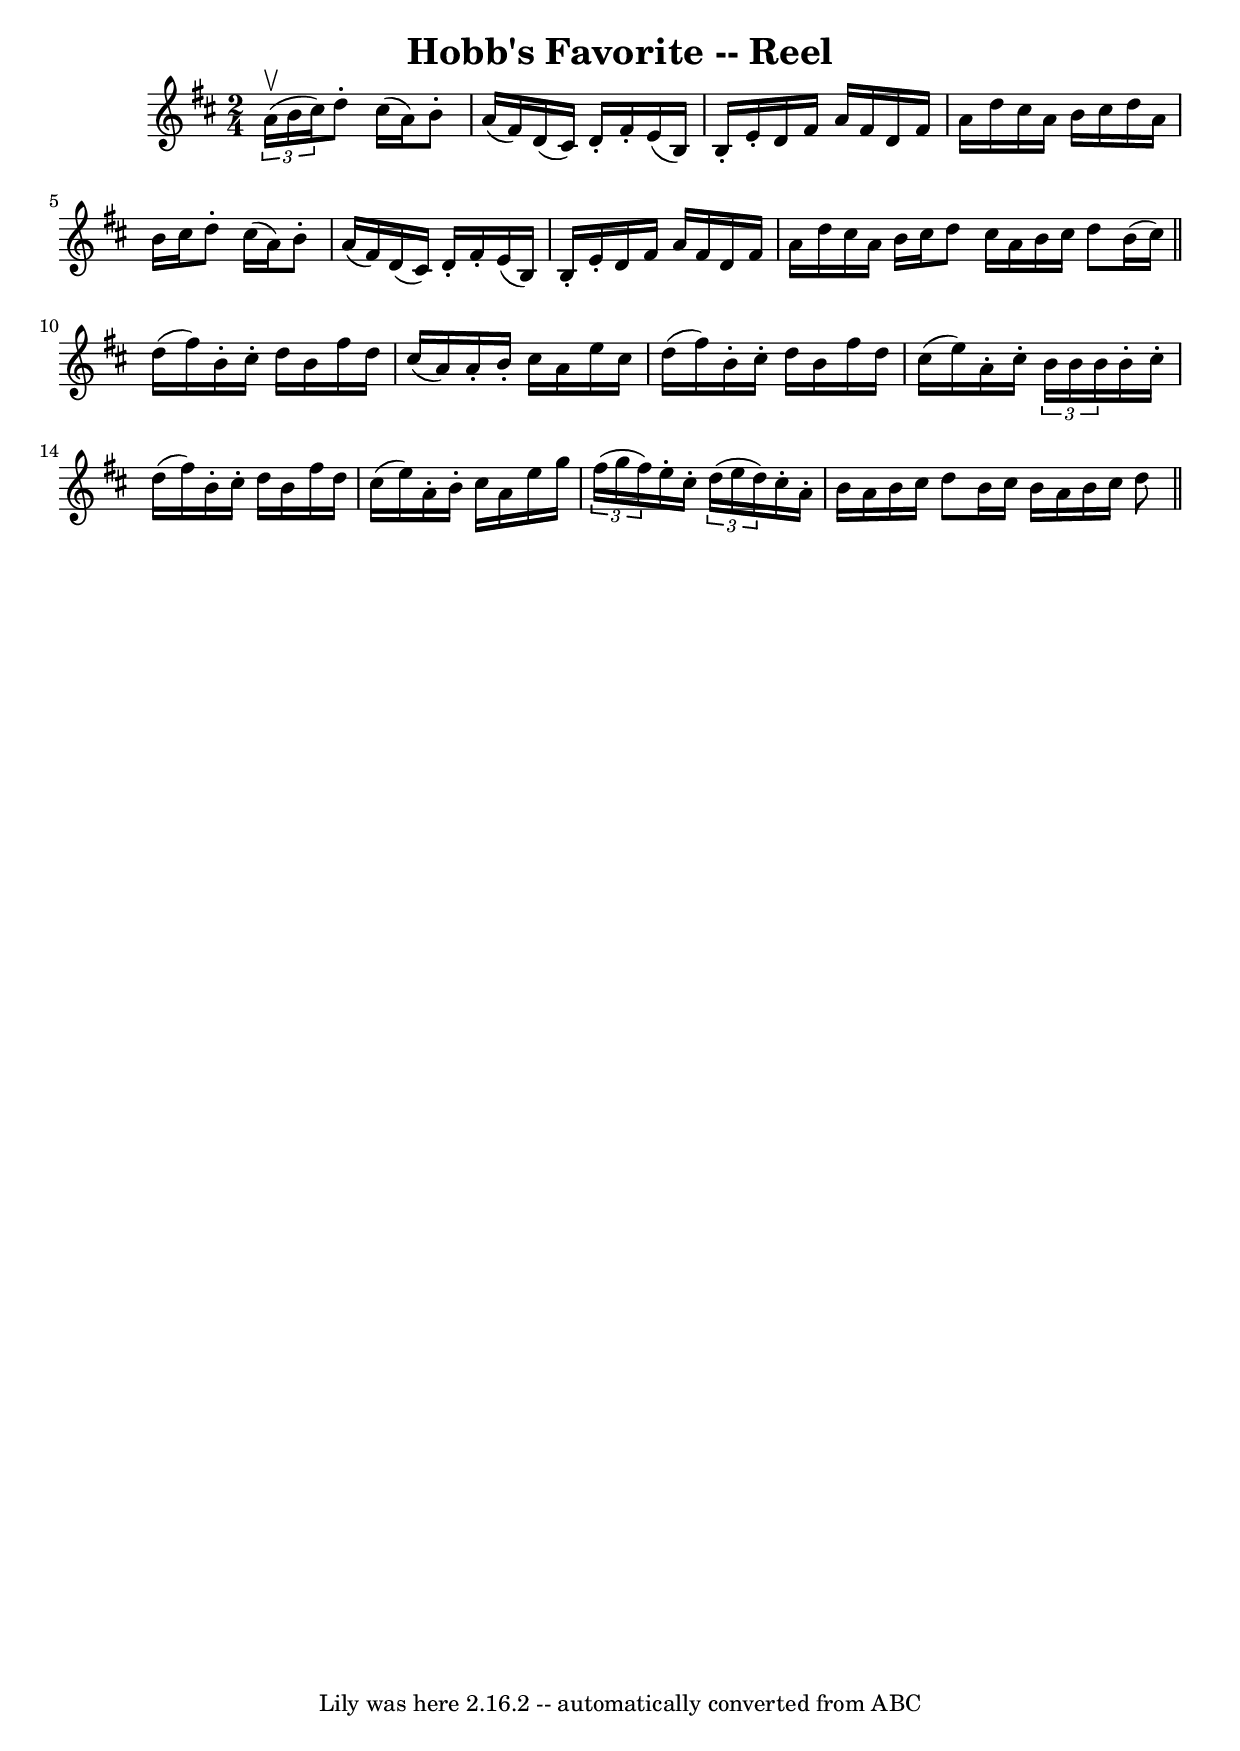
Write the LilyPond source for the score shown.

\version "2.16.2"
\include "Mammoth.ily"
\header {
  %% book = "Ryan's Mammoth Collection"
  crossRefNumber = "1"
  footnotes = ""
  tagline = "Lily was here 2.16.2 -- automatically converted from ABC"
  title = "Hobb's Favorite -- Reel"

}
voicedefault =  {


  \time 2/4 
  \key d \major
  \times 2/3 { a'16^\upbow(b'16 cis''16) 
	     } 
  |
  d''8 -. cis''16 (a'16) b'8 -. a'16 (fis'16) 
  |
  d'16 (cis'16) d'16 -. fis'16 -. e'16 (b16) b16 -. e'16 -. |
  d'16 fis'16 a'16 fis'16 d'16 fis'16    
  a'16 d''16  |
  cis''16 a'16 b'16 cis''16 d''16 a'16   
  b'16 cis''16  |
  d''8 -. cis''16 (a'16) b'8 -. a'16 (
  fis'16) |
  d'16 (cis'16) d'16 -. fis'16 -. e'16 (
  b16) b16 -. e'16 -. |
  d'16 fis'16 a'16 fis'16 d'16  
  fis'16 a'16 d''16  |
  cis''16 a'16 b'16 cis''16    
  d''8  \bar ":|" cis''16 a'16 b'16 cis''16 d''8 b'16 (
  cis''16) \bar "||" d''16 (fis''16) b'16 -. cis''16 -. d''16  
  b'16 fis''16 d''16  |
  cis''16 (a'16) a'16 -. b'16 -. 
  cis''16 a'16 e''16 cis''16  |
  d''16 (fis''16) b'16 -. cis''16 -. d''16 b'16 fis''16 d''16  |
  cis''16 (
  e''16) a'16 -. cis''16 -.   \times 2/3 { b'16 b'16 b'16  
					 }   
  b'16 -. cis''16 -. |
  d''16 (fis''16) b'16 -. cis''16 -.  
  d''16 b'16 fis''16 d''16  |
  cis''16 (e''16) a'16 -.  
  b'16 -. cis''16 a'16 e''16 g''16  |
  \times 2/3 { fis''16 
	       (g''16 fis''16) 
	     } e''16 -. cis''16 -.   \times 2/3 { d''16 (
						  e''16 d''16) 
						} cis''16 -. a'16 -. |
  b'16 a'16 b'16    
  cis''16 d''8 b'16 cis''16  \bar ":|" b'16 a'16 b'16 cis''16 
  d''8  \bar "||"   

}

\score{
  <<

    \context Staff="default"
    {
      \voicedefault 
      
    }

  >>
  \layout {
    
  }
  \midi {
  }

}
